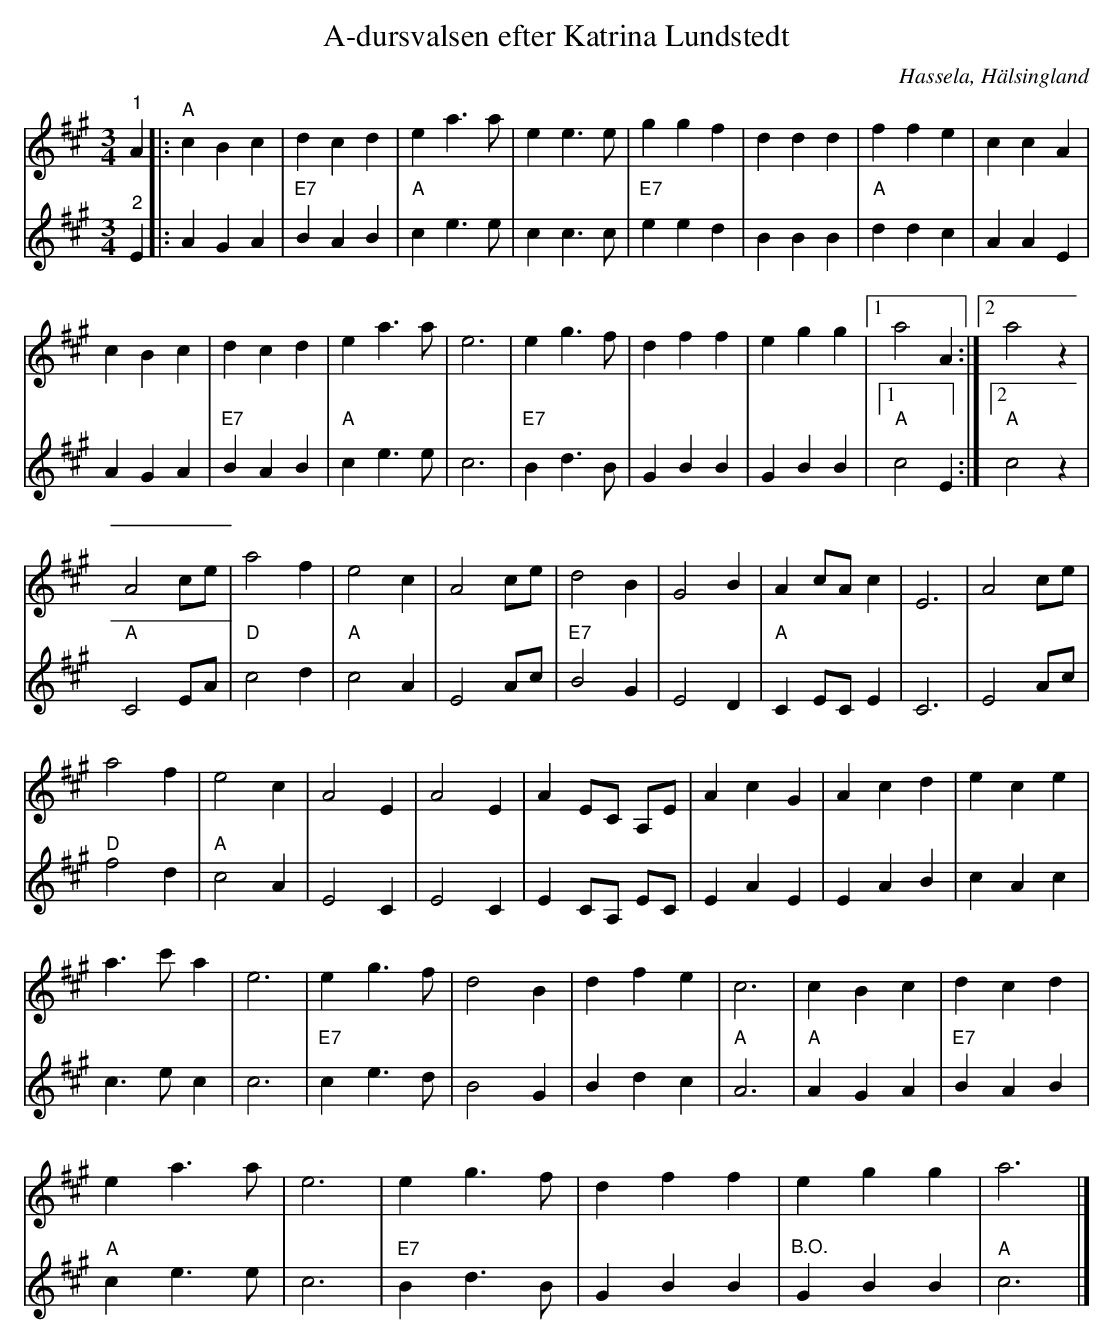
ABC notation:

X:1
T:A-dursvalsen efter Katrina Lundstedt
O:Hassela, Hälsingland
L:1/4
M:3/4
K:A
V:1
"^1" A |:"A" c B c | d c d | e a3/2 a/ | e e3/2 e/ | g g f | d d d | f f e | c c A |
c B c | d c d | e a3/2 a/ | e3 | e g3/2 f/ | d f f | e g g |1 a2 A :|2 a2 z |
A2 c/e/ | a2 f | e2 c | A2 c/e/ | d2 B | G2 B | A c/A/ c | E3 | A2 c/e/ |
a2 f | e2 c | A2 E | A2 E | A E/C/ A,/E/ | A c G | A c d | e c e |
a3/2 c'/ a | e3 | e g3/2 f/ | d2 B | d f e | c3 | c B c | d c d |
e a3/2 a/ | e3 | e g3/2 f/ | d f f | e g g | a3 |]
V:2
"^2" E |: A G A |"E7" B A B |"A" c e3/2 e/ | c c3/2 c/ |"E7" e e d | B B B |"A" d d c | A A E |
A G A |"E7" B A B |"A" c e3/2 e/ | c3 |"E7" B d3/2 B/ | G B B | G B B |1"A" c2 E :|2 "A" c2 z |
"A" C2 E/A/ |"D" c2 d |"A" c2 A | E2 A/c/ |"E7" B2 G | E2 D |"A" C E/C/ E | C3 |
E2 A/c/ |"D" f2 d |"A" c2 A | E2 C | E2 C | E C/A,/ E/C/ | E A E | E A B | c A c |
c3/2 e/ c | c3 |"E7" c e3/2 d/ | B2 G | B d c |"A" A3 |"A" A G A |"E7" B A B |
"A" c e3/2 e/ | c3 | "E7" B d3/2 B/ | G B B | "^B.O." G B B |"A" c3 |]
